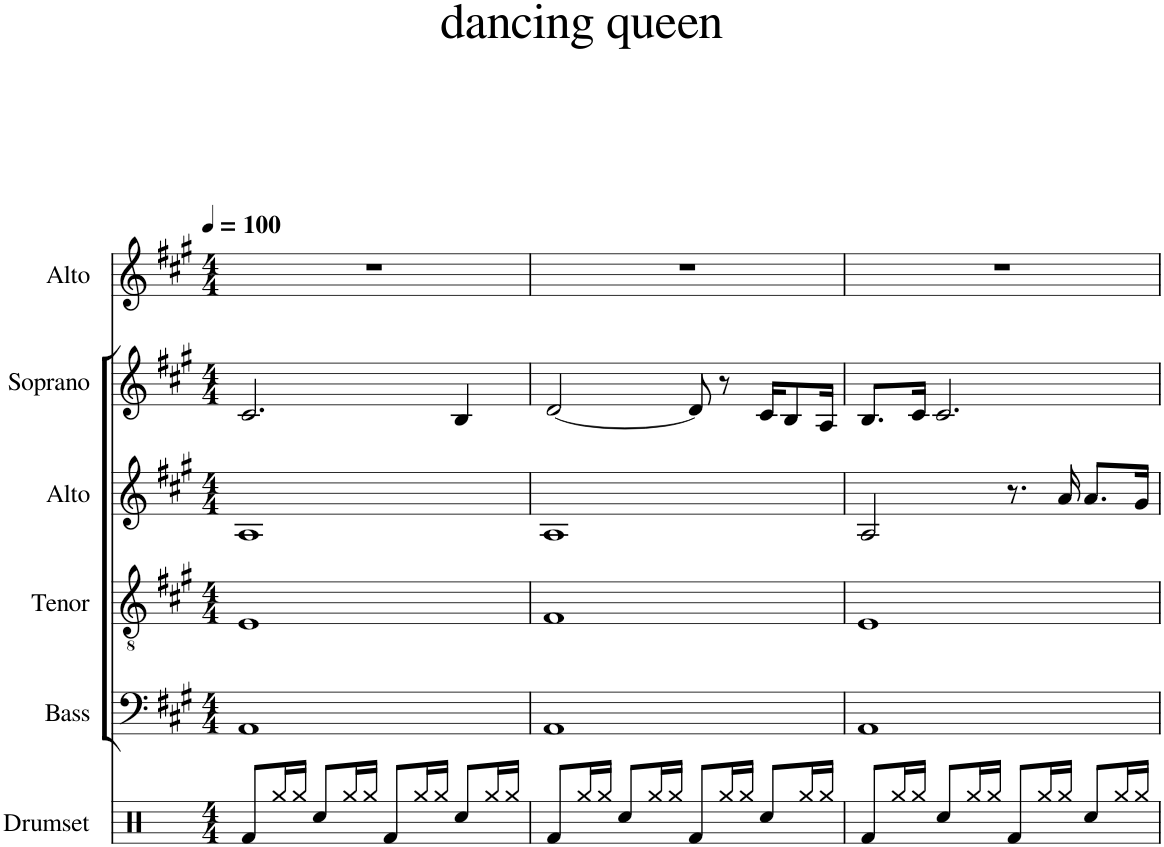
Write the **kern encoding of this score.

**kern	**kern	**kern	**kern	**kern	**kern
*part6	*part5	*part4	*part3	*part2	*part1
*staff6	*staff5	*staff4	*staff3	*staff2	*staff1
*I"Drumset	*I"Bass	*I"Tenor	*I"Alto	*I"Soprano	*I"Alto
*I'Drs.	*I'B.	*I'T.	*I'A.	*I'S.	*I'A.
*clefX	*clefF4	*clefGv2	*clefG2	*clefG2	*clefG2
*k[]	*k[f#c#g#]	*k[f#c#g#]	*k[f#c#g#]	*k[f#c#g#]	*k[f#c#g#]
*M4/4	*M4/4	*M4/4	*M4/4	*M4/4	*M4/4
*MM100	*MM100	*MM100	*MM100	*MM100	*MM100
=1	=1	=1	=1	=1	=1
8Rf/L	1AA	1E	1A	2.c#/	1r
16Rgg/L	.	.	.	.	.
16Rgg/JJ	.	.	.	.	.
8Rcc/L	.	.	.	.	.
16Rgg/L	.	.	.	.	.
16Rgg/JJ	.	.	.	.	.
8Rf/L	.	.	.	.	.
16Rgg/L	.	.	.	.	.
16Rgg/JJ	.	.	.	.	.
8Rcc/L	.	.	.	4B/	.
16Rgg/L	.	.	.	.	.
16Rgg/JJ	.	.	.	.	.
=2	=2	=2	=2	=2	=2
8Rf/L	1AA	1F#	1A	[2d/	1r
16Rgg/L	.	.	.	.	.
16Rgg/JJ	.	.	.	.	.
8Rcc/L	.	.	.	.	.
16Rgg/L	.	.	.	.	.
16Rgg/JJ	.	.	.	.	.
8Rf/L	.	.	.	8d/]	.
16Rgg/L	.	.	.	8r	.
16Rgg/JJ	.	.	.	.	.
8Rcc/L	.	.	.	16c#/KL	.
.	.	.	.	8B/	.
16Rgg/L	.	.	.	.	.
16Rgg/JJ	.	.	.	16A/Jk	.
=3	=3	=3	=3	=3	=3
8Rf/L	1AA	1E	2A/	8.B/L	1r
16Rgg/L	.	.	.	.	.
16Rgg/JJ	.	.	.	16c#/Jk	.
8Rcc/L	.	.	.	2.c#/	.
16Rgg/L	.	.	.	.	.
16Rgg/JJ	.	.	.	.	.
8Rf/L	.	.	8.r	.	.
16Rgg/L	.	.	.	.	.
16Rgg/JJ	.	.	16a/	.	.
8Rcc/L	.	.	8.a/L	.	.
16Rgg/L	.	.	.	.	.
16Rgg/JJ	.	.	16g#/Jk	.	.
=	=	=	=	=	=
*-	*-	*-	*-	*-	*-
